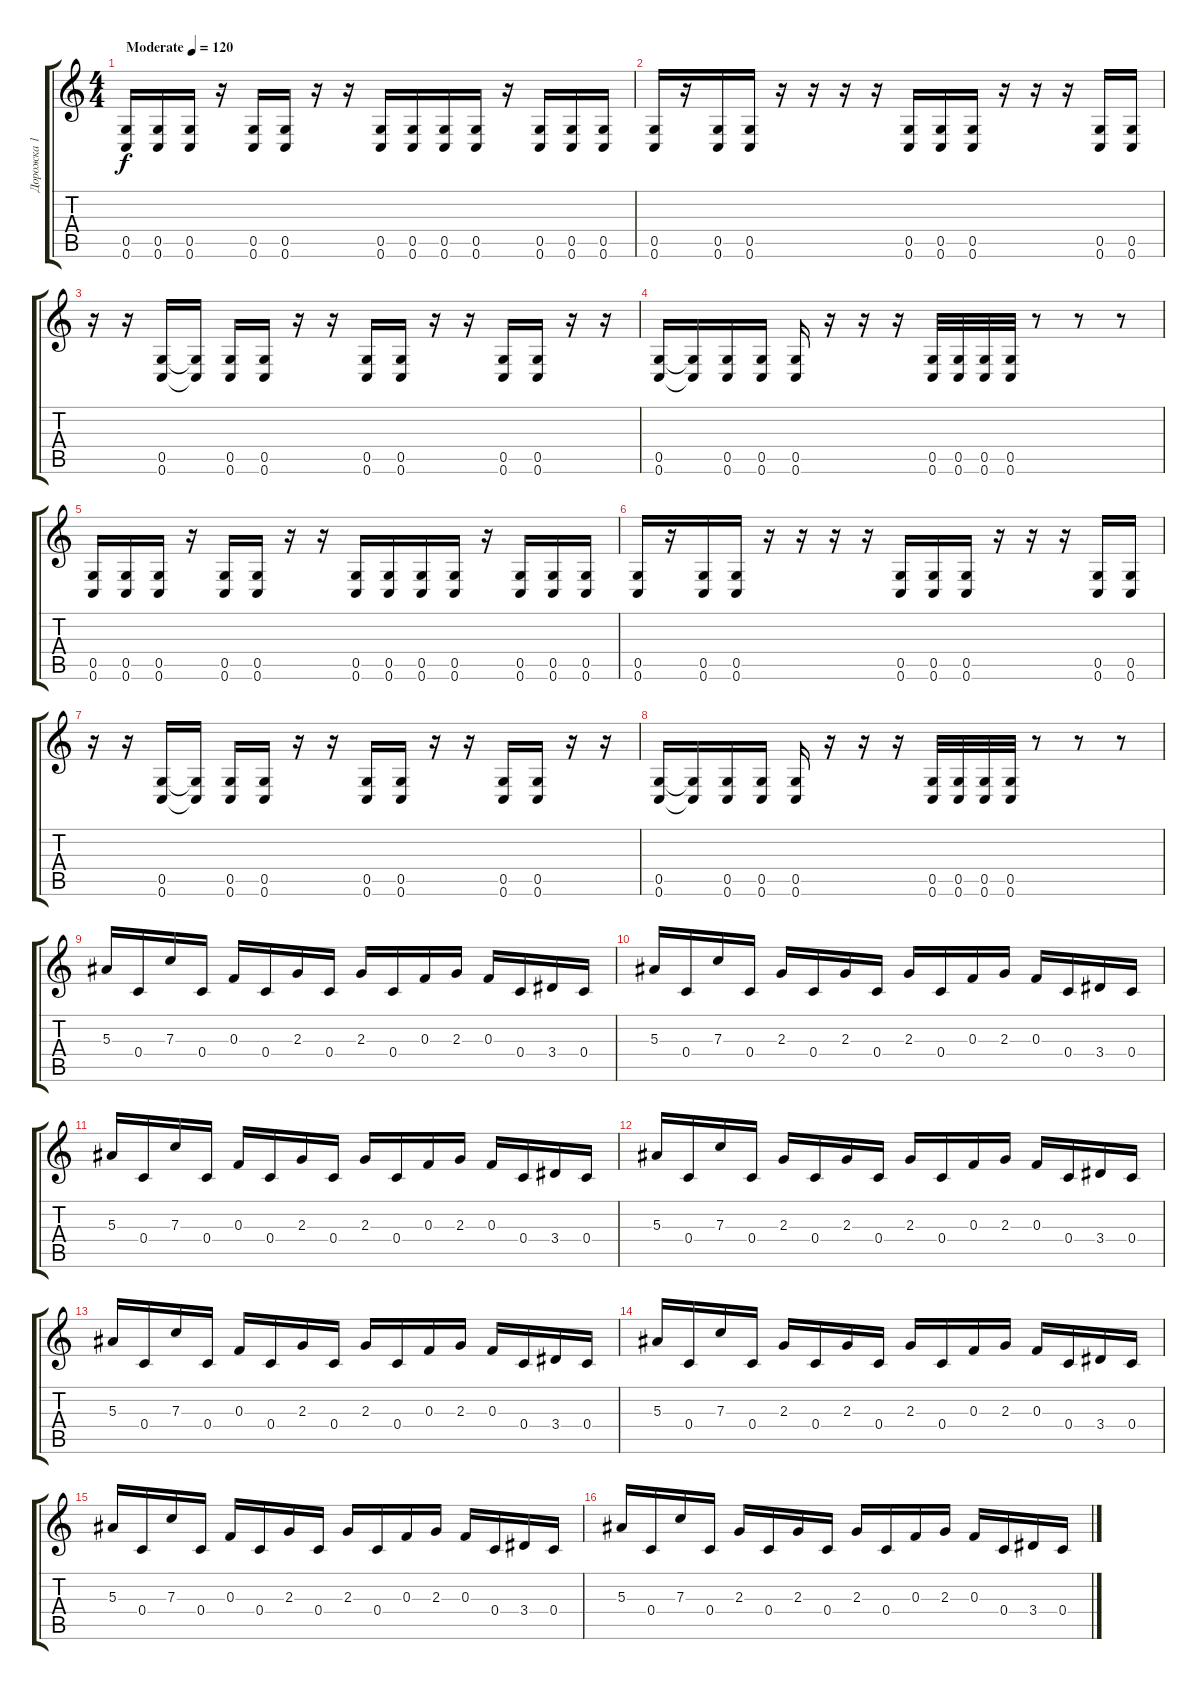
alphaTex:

\track ("Дорожка 1" "Дорожка 1") {instrument distortionguitar}
\staff {score tabs}
\tuning (D4 A3 F3 C3 G2 C2) {hide}
\ts (4 4)
\tempo (120 "Moderate")
\clef g2
\ks c
(0.5 0.6).16{dy f instrument distortionguitar} (0.5 0.6).16 (0.5 0.6).16 r.16 (0.5 0.6).16 (0.5 0.6).16 r.16 r.16 (0.5 0.6).16 (0.5 0.6).16 (0.5 0.6).16 (0.5 0.6).16 r.16 (0.5 0.6).16 (0.5 0.6).16 (0.5 0.6).16 |
(0.5 0.6).16 r.16 (0.5 0.6).16 (0.5 0.6).16 r.16 r.16 r.16 r.16 (0.5 0.6).16 (0.5 0.6).16 (0.5 0.6).16 r.16 r.16 r.16 (0.5 0.6).16 (0.5 0.6).16 |
r.16 r.16 (0.5 0.6).16 (0.5{t} 0.6{t}).16 (0.5 0.6).16 (0.5 0.6).16 r.16 r.16 (0.5 0.6).16 (0.5 0.6).16 r.16 r.16 (0.5 0.6).16 (0.5 0.6).16 r.16 r.16 |
(0.5 0.6).16 (0.5{t} 0.6{t}).16 (0.5 0.6).16 (0.5 0.6).16 (0.5 0.6).16 r.16 r.16 r.16 (0.5 0.6).32 (0.5 0.6).32 (0.5 0.6).32 (0.5 0.6).32 r.8 r.8 r.8 |
(0.5 0.6).16 (0.5 0.6).16 (0.5 0.6).16 r.16 (0.5 0.6).16 (0.5 0.6).16 r.16 r.16 (0.5 0.6).16 (0.5 0.6).16 (0.5 0.6).16 (0.5 0.6).16 r.16 (0.5 0.6).16 (0.5 0.6).16 (0.5 0.6).16 |
(0.5 0.6).16 r.16 (0.5 0.6).16 (0.5 0.6).16 r.16 r.16 r.16 r.16 (0.5 0.6).16 (0.5 0.6).16 (0.5 0.6).16 r.16 r.16 r.16 (0.5 0.6).16 (0.5 0.6).16 |
r.16 r.16 (0.5 0.6).16 (0.5{t} 0.6{t}).16 (0.5 0.6).16 (0.5 0.6).16 r.16 r.16 (0.5 0.6).16 (0.5 0.6).16 r.16 r.16 (0.5 0.6).16 (0.5 0.6).16 r.16 r.16 |
(0.5 0.6).16 (0.5{t} 0.6{t}).16 (0.5 0.6).16 (0.5 0.6).16 (0.5 0.6).16 r.16 r.16 r.16 (0.5 0.6).32 (0.5 0.6).32 (0.5 0.6).32 (0.5 0.6).32 r.8 r.8 r.8 |
5.3.16 0.4.16 7.3.16 0.4.16 0.3.16 0.4.16 2.3.16 0.4.16 2.3.16 0.4.16 0.3.16 2.3.16 0.3.16 0.4.16 3.4.16 0.4.16 |
5.3.16 0.4.16 7.3.16 0.4.16 2.3.16 0.4.16 2.3.16 0.4.16 2.3.16 0.4.16 0.3.16 2.3.16 0.3.16 0.4.16 3.4.16 0.4.16 |
5.3.16 0.4.16 7.3.16 0.4.16 0.3.16 0.4.16 2.3.16 0.4.16 2.3.16 0.4.16 0.3.16 2.3.16 0.3.16 0.4.16 3.4.16 0.4.16 |
5.3.16 0.4.16 7.3.16 0.4.16 2.3.16 0.4.16 2.3.16 0.4.16 2.3.16 0.4.16 0.3.16 2.3.16 0.3.16 0.4.16 3.4.16 0.4.16 |
5.3.16 0.4.16 7.3.16 0.4.16 0.3.16 0.4.16 2.3.16 0.4.16 2.3.16 0.4.16 0.3.16 2.3.16 0.3.16 0.4.16 3.4.16 0.4.16 |
5.3.16 0.4.16 7.3.16 0.4.16 2.3.16 0.4.16 2.3.16 0.4.16 2.3.16 0.4.16 0.3.16 2.3.16 0.3.16 0.4.16 3.4.16 0.4.16 |
5.3.16 0.4.16 7.3.16 0.4.16 0.3.16 0.4.16 2.3.16 0.4.16 2.3.16 0.4.16 0.3.16 2.3.16 0.3.16 0.4.16 3.4.16 0.4.16 |
5.3.16 0.4.16 7.3.16 0.4.16 2.3.16 0.4.16 2.3.16 0.4.16 2.3.16 0.4.16 0.3.16 2.3.16 0.3.16 0.4.16 3.4.16 0.4.16
